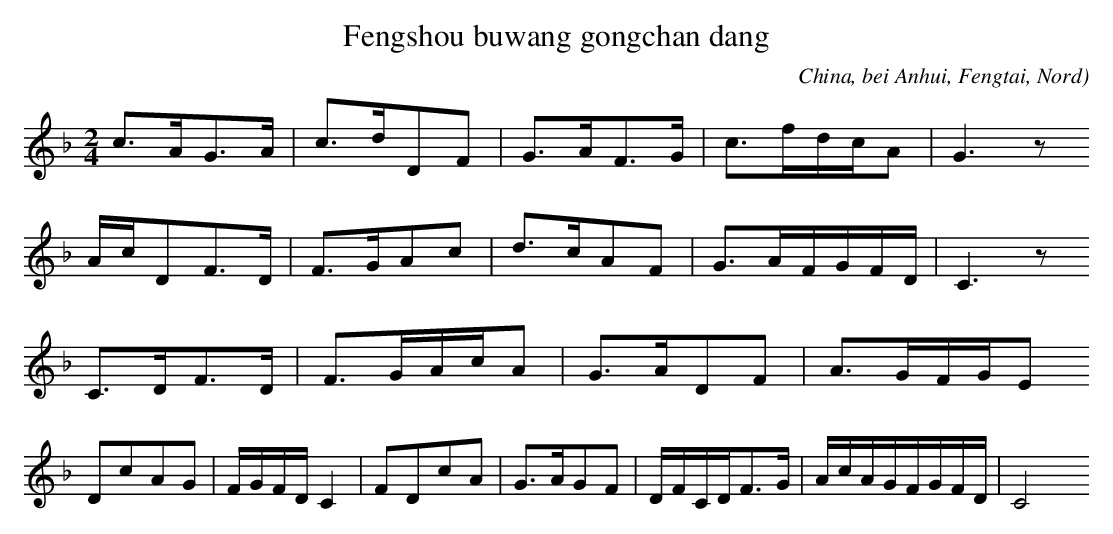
X:1
T: Fengshou buwang gongchan dang
O: China, bei Anhui, Fengtai, Nord)
M: 2/4
L: 1/16
K: F
c3AG3A | c3dD2F2 | G3AF3G | c3fdcA2 | G6z2
AcD2F3D | F3GA2c2 | d3cA2F2 | G3AFGFD | C6z2
C3DF3D | F3GAcA2 | G3AD2F2 | A3GFGE2
D2c2A2G2 | FGFDC4 | F2D2c2A2 | G3AG2F2 | DFCDF3G | AcAGFGFD | C8
